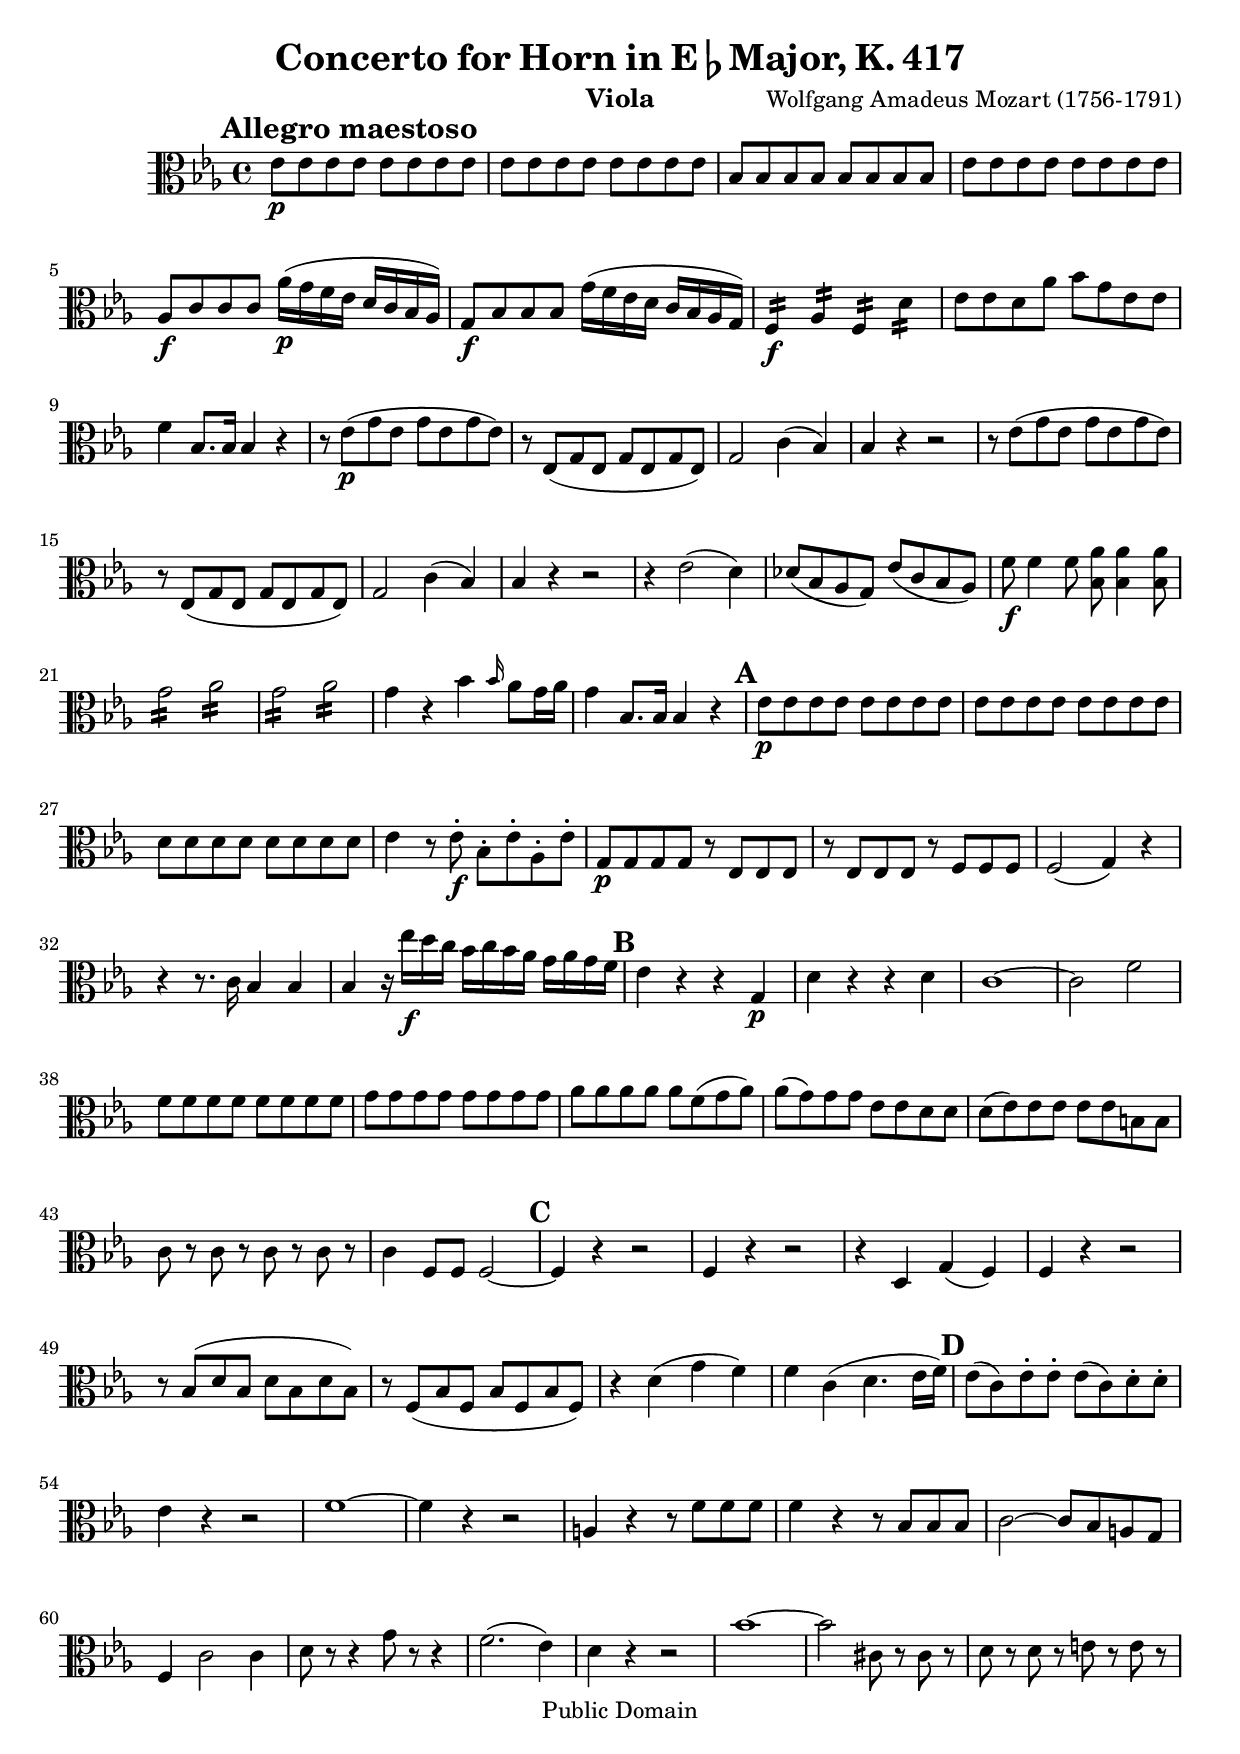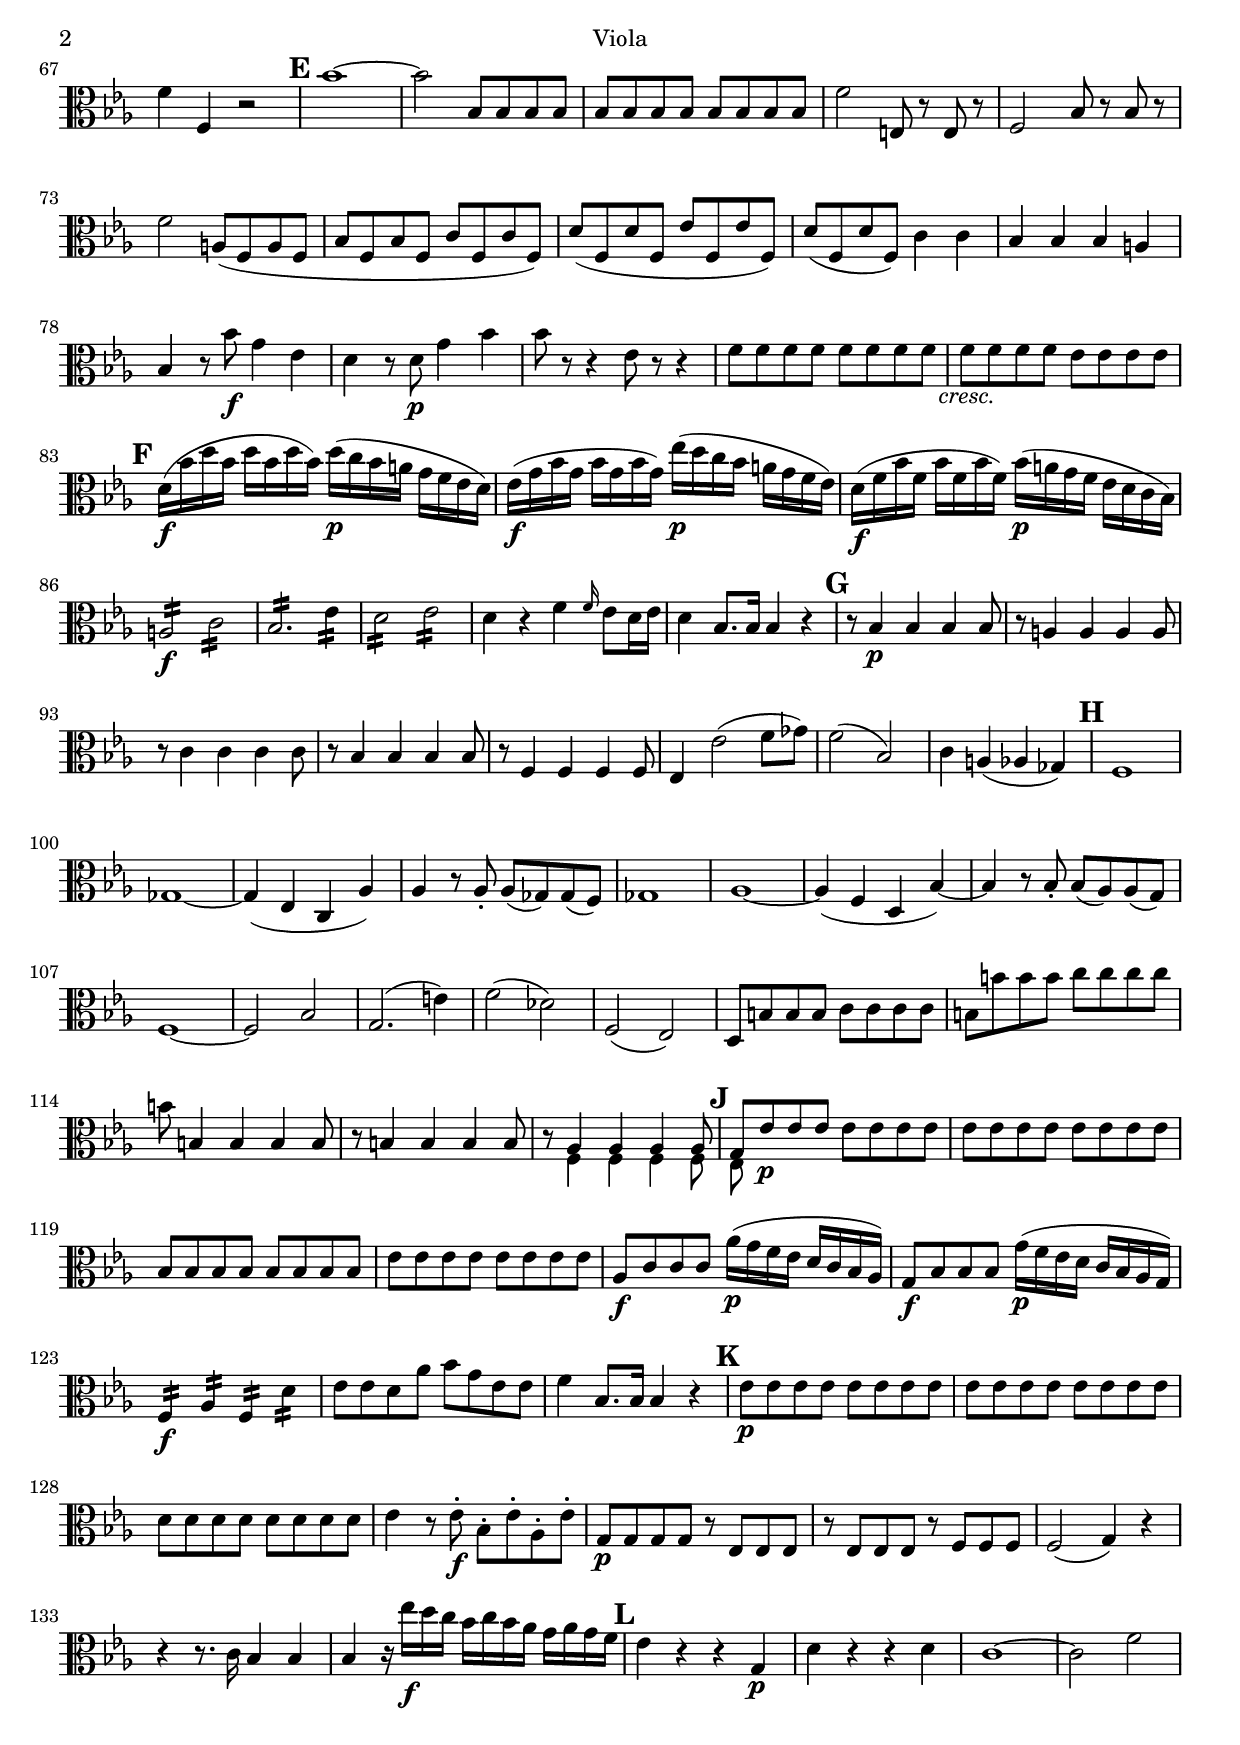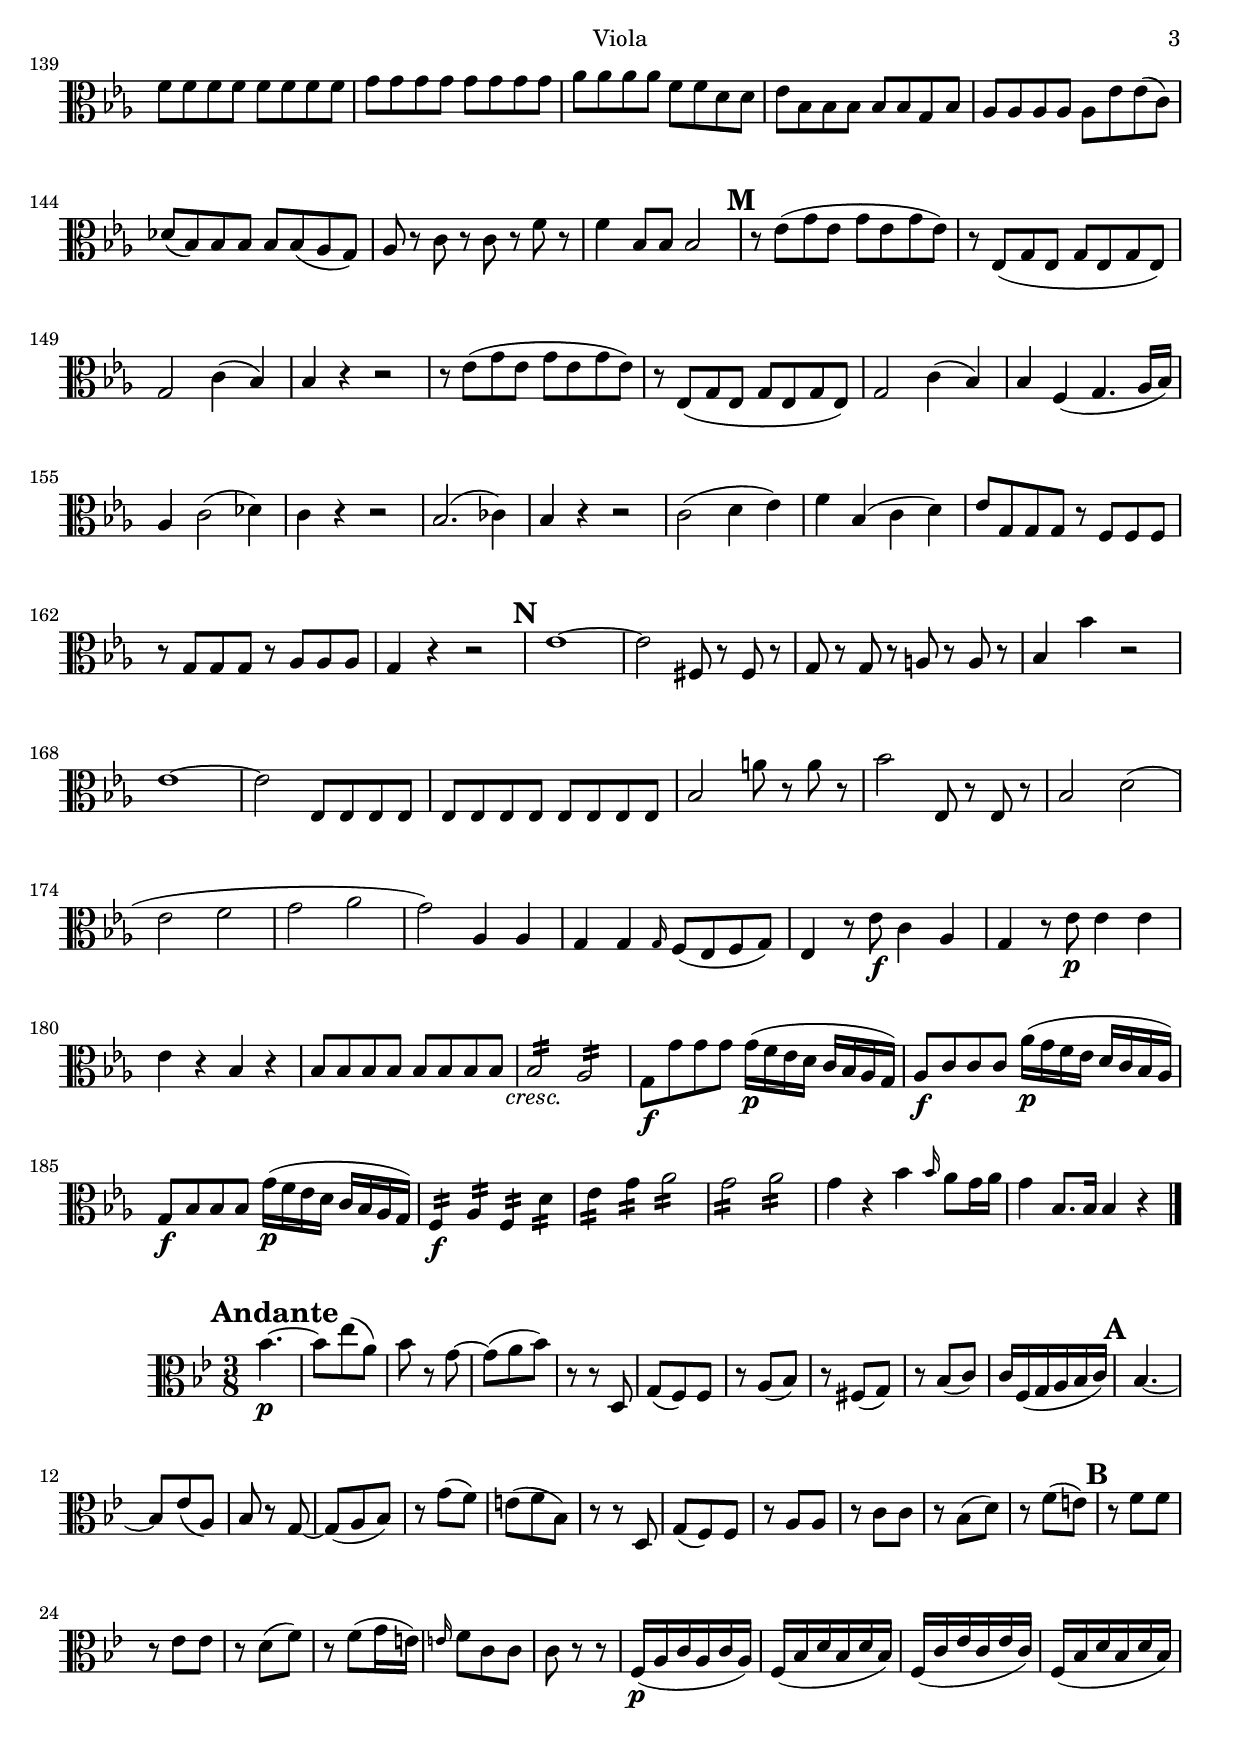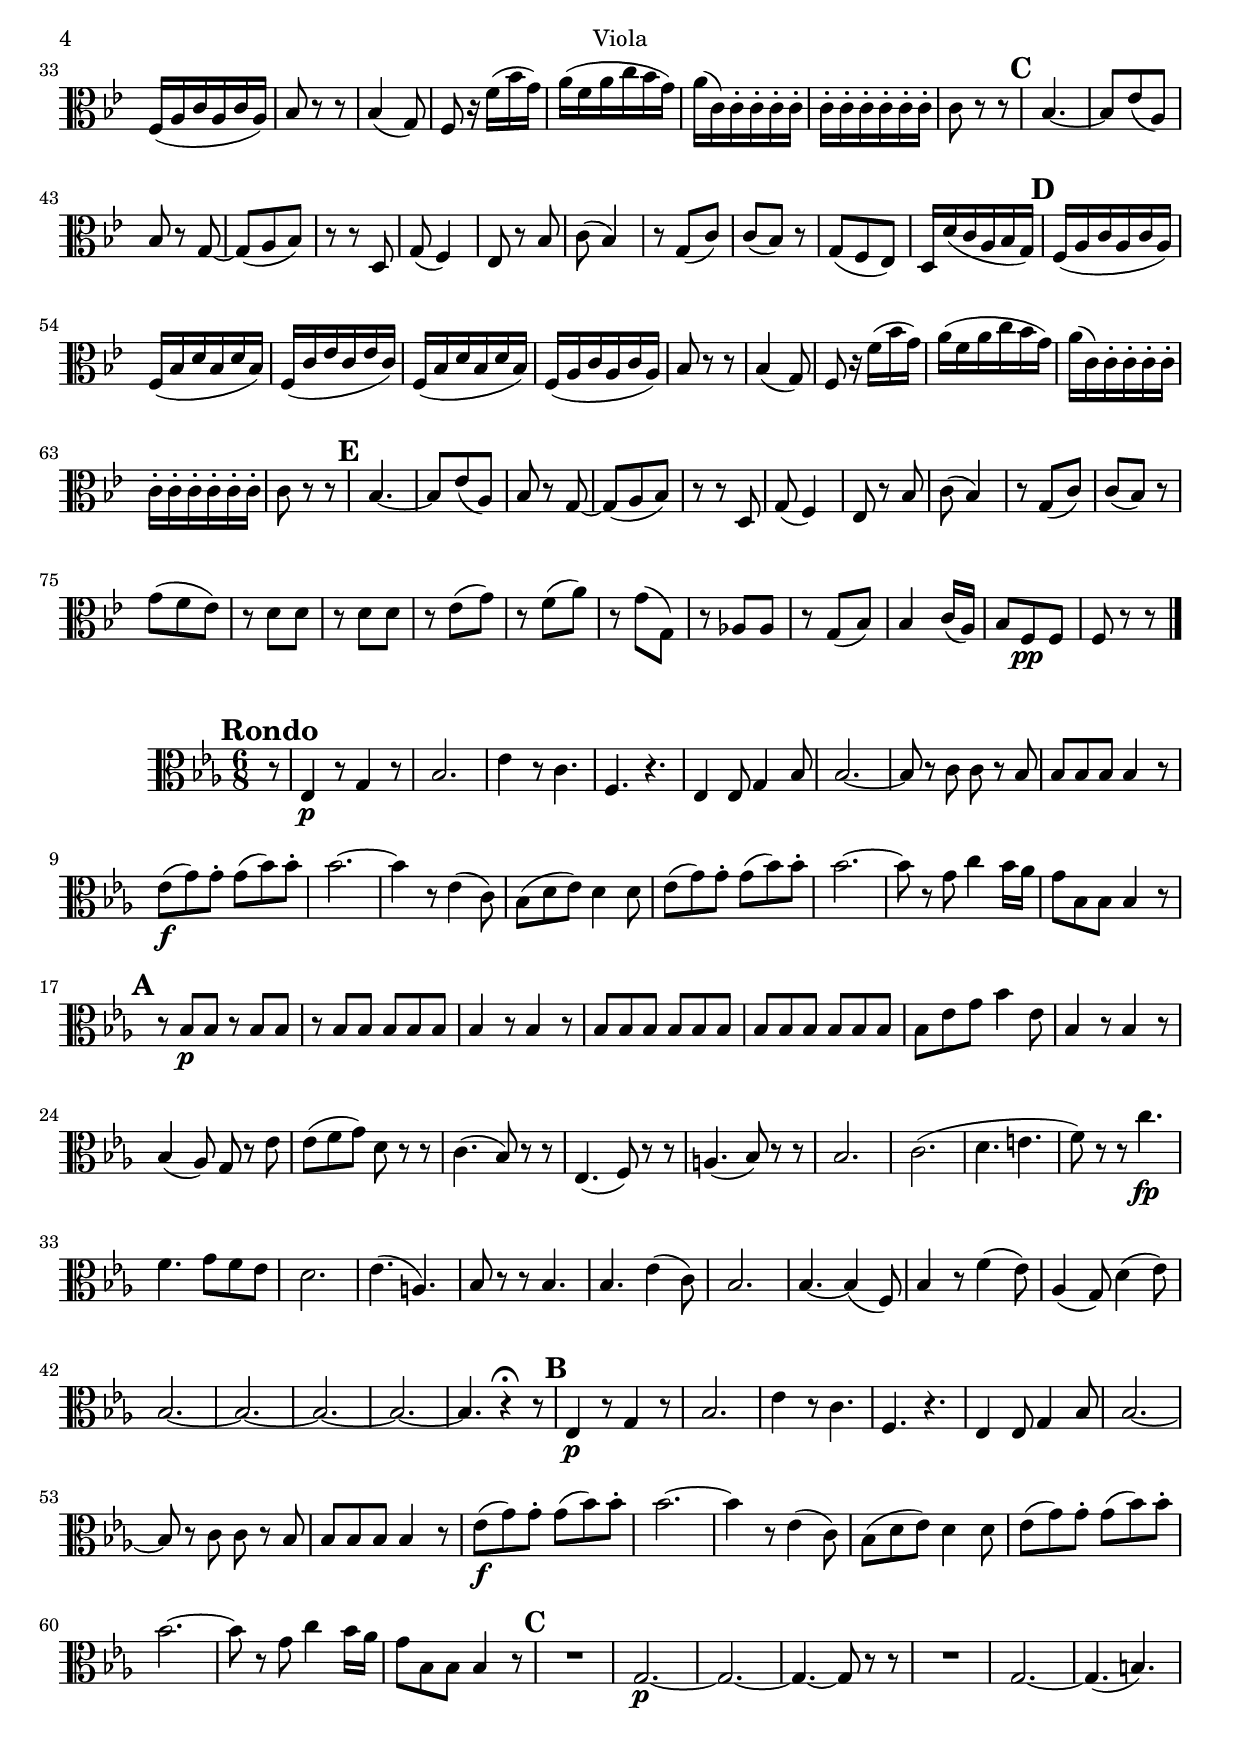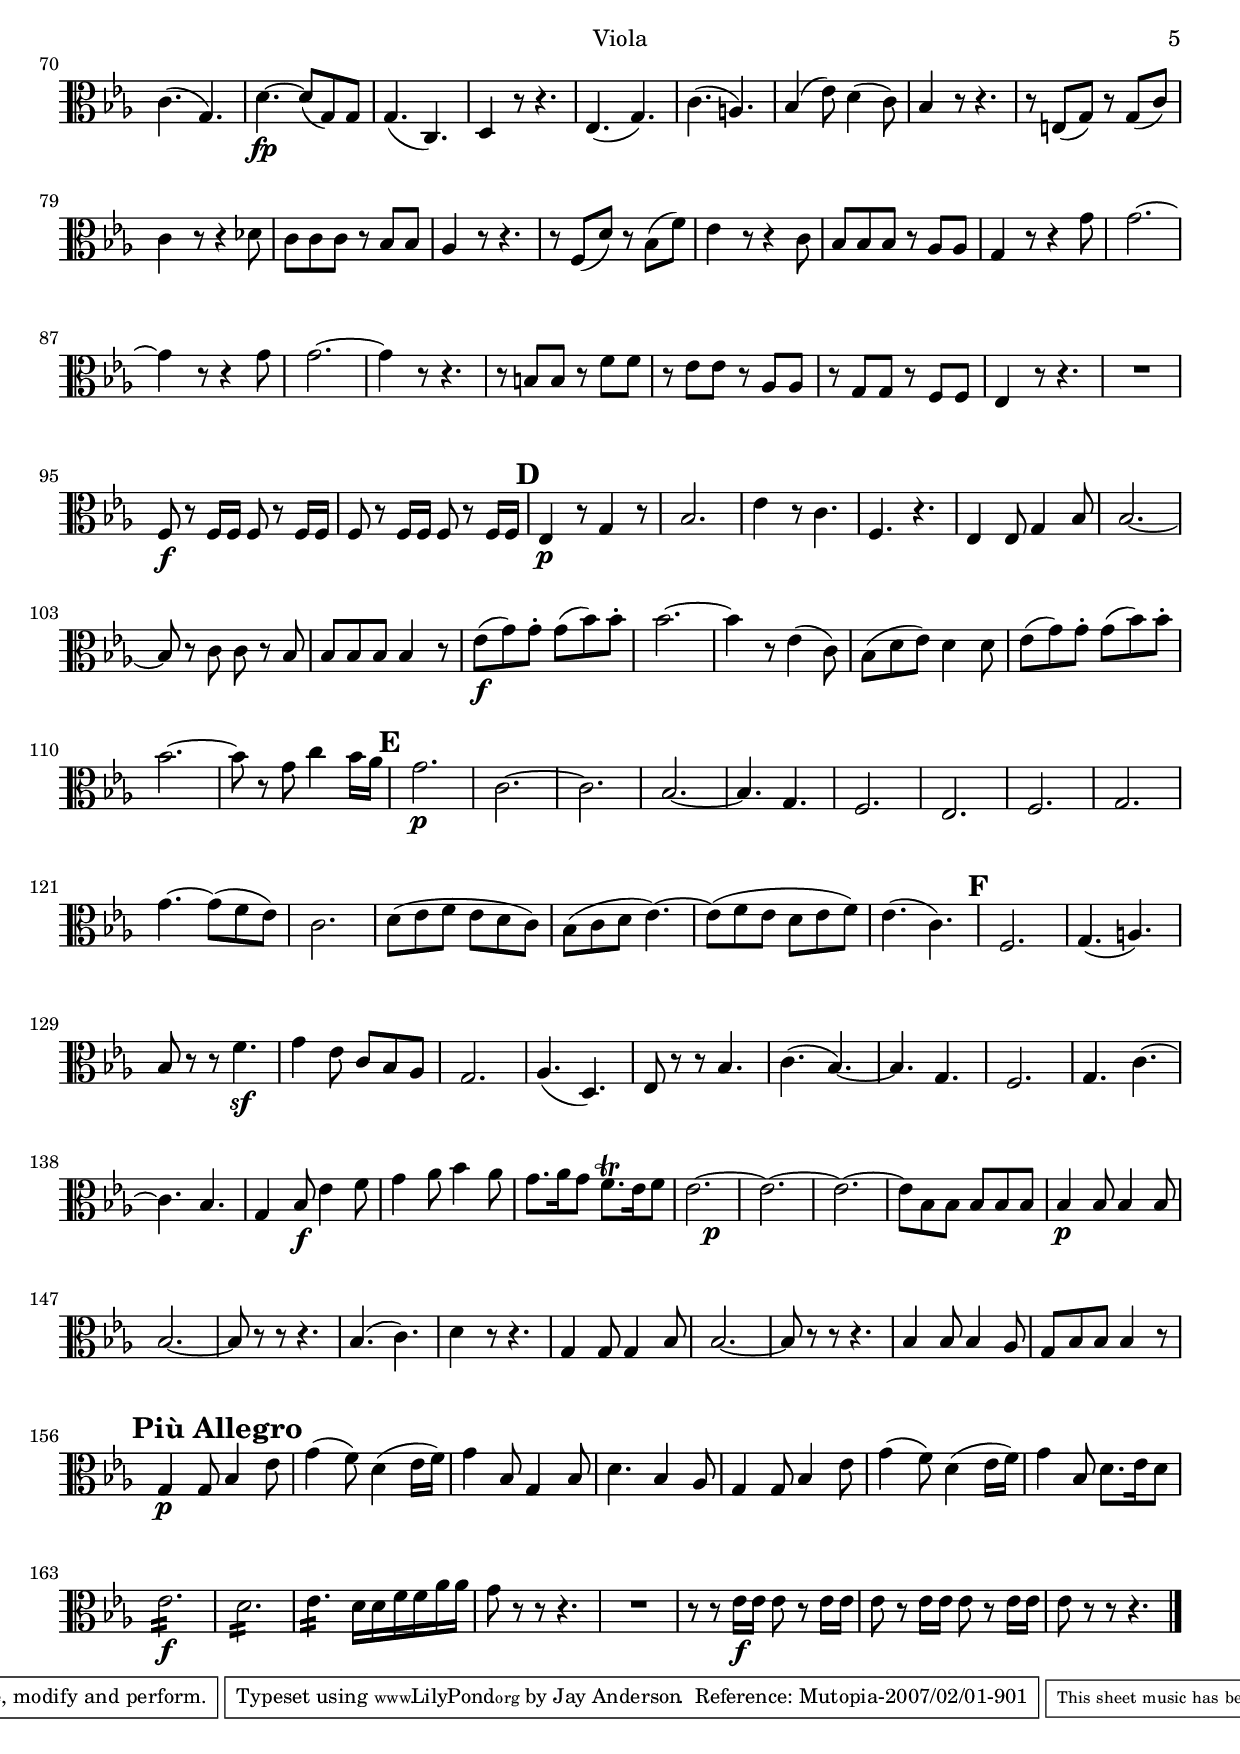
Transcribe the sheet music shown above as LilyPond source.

\version "2.11.12"

\include "defs.lyi"
\include "defs.lyi"

violaMvtI = \relative c'
{
  \key ees \major
  \clef alto
  ees8\p \repeat unfold 15 ees |
  \repeat unfold 8 bes |
  \repeat unfold 8 ees |
  aes,\f c c c aes'16(\p g f ees d c bes aes) |
  g8\f bes bes bes g'16( f ees d c bes aes g) |
  f4:16\f aes:16 f:16 d':16 |
  ees8 ees d aes' bes g ees ees |
  f4 bes,8. bes16 bes4 r |

  <<
    {s8 s\p}
    \repeat unfold 2
    {
      r8 ees( g ees g ees g ees) |
      r ees,( g ees g ees g ees) |
      g2 c4( bes) |
      bes4 r r2 |
    }
  >>
  r4 ees2( d4) |
  des8( bes aes g) ees'( c bes aes) |
  f'8\f f4 f8 <aes bes,>8 <aes bes,>4 <aes bes,>8 |
  \repeat unfold 2 { g2:16 aes:16 | }
  g4 r bes \grace bes16 aes8 g16 aes |
  g4 bes,8. bes16 bes4 r |

  %solo
  ees8\p \repeat unfold 15 ees8 |
  \repeat unfold 8 d |
  ees4 r8 ees-.\f bes-. ees-. aes,-. ees'-. |
  g,\p g g g r ees ees ees |
  r ees ees ees r f f f |
  f2( g4) r |
  r r8. c16 bes4 bes |
  bes r16 ees'\f d c bes c bes aes g aes g f |
  ees4 r r g,\p |
  d' r r d |
  c1~ | c2 f |
  \repeat unfold 8 f8 |
  \repeat unfold 8 g |
  aes aes aes aes aes f( g aes) |
  aes( g) g g ees ees d d |
  d( ees) ees ees ees ees b b |
  c r c r c r c r |
  c4 f,8 f f2~ |
  f4 r r2 |
  f4 r r2 |
  r4 d g( f) |
  f r r2 |
  r8 bes( d bes d bes d bes) |
  r f( bes f bes f bes f) |
  r4 d'( g f) |
  f c( d4. ees16 f) |
  ees8( c) ees-. ees-. ees( c) d-. d-. |
  ees4 r r2 |
  f1~ | f4 r r2 |
  a,4 r r8 f' f f |
  f4 r r8 bes, bes bes |
  c2~ c8 bes a g |
  f4 c'2 c4 |
  d8 r r4 g8 r r4 |
  f2.( ees4) |
  d4 r r2 |

  bes'1~ |
  bes2 cis,8 r cis r |
  d r d r e r e r |
  f4 f, r2 |

  bes'1~ |
  bes2 \repeat unfold 12 bes,8 |
  f'2 e,8 r e r |
  f2 bes8 r bes r |
  f'2 a,8( f a f |
  bes f bes f c' f, c' f,) |
  d'( f, d' f, ees' f, ees' f,) |
  d'( f, d' f,) c'4 c |
  bes bes bes a |
  bes r8 bes'\f g4 ees |
  d r8 d\p g4 bes |
  bes8 r r4 ees,8 r r4 |
  \repeat unfold 8 f8 |
  f\mcresc f f f ees ees ees ees |

  %tutti
  d16(\f bes' d bes d bes d bes) d(\p c bes a g f ees d) |
  ees(\f g bes g bes g bes g) ees'(\p d c bes a g f ees) |
  d(\f f bes f bes f bes f) bes(\p a g f ees d c bes) |
  a2:16\f c:16 |
  bes2.:16 ees4:16 |
  d2:16 ees:16 |
  d4 r f \grace f16 ees8 d16 ees |
  d4 bes8. bes16 bes4 r |

  %solo
  r8 bes4\p bes bes bes8 |
  r8 a4 a a a8 |
  r8 c4 c c c8 |
  r8 bes4 bes bes bes8 |
  r8 f4 f f f8 |
  ees4 ees'2( f8 ges) |
  f2( bes,) |
  c4 a( aes ges) |
  f1 |
  ges1~ |
  ges4( ees c aes') |
  aes r8 aes-. aes( ges) ges( f) |
  ges1 |
  aes~ |
  aes4( f d bes'~) |
  bes r8 bes-. bes( aes) aes( g) |
  f1~ | f2 bes |
  g2.( e'4) |
  f2( des) |
  f,( ees) |
  d8 b' b b c c c c |
  b b' b b c c c c |
  b8 b,4 b b b8 |
  r8 b4 b b b8 |
  r8 <<
    {
      \voiceOne
      aes4 aes aes aes8 | g
    }
    \new Voice
    {
      \voiceTwo
      f4 f f f8 | ees
    }
  >> ees'\p ees ees \oneVoice \repeat unfold 12 ees |

  \repeat unfold 8 bes |
  \repeat unfold 8 ees |
  aes,8\f c c c aes'16(\p g f ees d c bes aes) |
  g8\f bes bes bes g'16(\p f ees d c bes aes g) |
  f4:16\f aes:16 f:16 d':16 |
  ees8 ees d aes' bes g ees ees |
  f4 bes,8. bes16 bes4 r |

  %solo
  ees8\p \repeat unfold 15 ees8 |
  \repeat unfold 8 d |
  ees4 r8 ees-.\f bes-. ees-. aes,-. ees'-. |
  g,\p g g g r ees ees ees |
  r ees ees ees r f f f |
  f2( g4) r |
  r r8. c16 bes4 bes |
  bes r16 ees'\f d c bes c bes aes g aes g f |
  ees4 r r g,\p |
  d' r r d |
  c1~ | c2 f |
  \repeat unfold 8 f8 |
  \repeat unfold 8 g |
  aes aes aes aes f f d d |
  ees bes bes bes bes bes g bes |
  aes aes aes aes aes ees' ees( c) |
  des( bes) bes bes bes bes( aes g) |
  aes r c r c r f r |
  f4 bes,8 bes bes2 |

  %tutti
  r8 ees( g ees g ees g ees) |
  r8 ees,( g ees g ees g ees) |
  g2 c4( bes) |
  bes r r2 |

  %solo
  r8 ees( g ees g ees g ees) |
  r8 ees,( g ees g ees g ees) |
  g2 c4( bes) |
  bes f( g4. aes16 bes) |
  aes4 c2( des4) |
  c4 r r2 |
  bes2.( ces4) |
  bes4 r r2 |
  c2( d4 ees) |
  f bes,( c d) |
  ees8 g, g g r f f f |
  r g g g r aes aes aes |
  g4 r r2 |

  %tutti
  ees'1~ |
  ees2 fis,8 r fis r |
  g r g r a r a r |
  bes4 bes' r2 |

  %solo
  ees,1~ |
  ees2 \repeat unfold 12 ees,8 |
  bes'2 a'8 r a r |
  bes2 ees,,8 r ees r |
  bes'2 d( | ees f | g aes |
  g) aes,4 aes |
  g g \grace g16 f8( ees f g) |
  ees4 r8 ees'8\f c4 aes |
  g r8 ees'8\p ees4 ees |
  ees r bes r |
  \repeat unfold 8 bes8 |
  bes2:16\mcresc aes:16 |
  g8\f g' g g g16(\p f ees d c bes aes g) |
  aes8\f c c c aes'16(\p g f ees d c bes aes) |
  g8\f bes bes bes g'16(\p f ees d c bes aes g) |
  f4:16\f aes:16 f:16 d':16 |
  ees:16 g:16 aes2:16 |
  g:16 aes:16 |
  g4 r bes \grace bes16 aes8 g16 aes |
  g4 bes,8. bes16 bes4 r |
}


\include "defs.lyi"

violaMvtII = \relative c''
{
  \key bes \major
  \clef alto
  bes4.~\p |
  bes8 ees( a,) |
  bes r g~ |
  g( a bes) |
  r r d,, |
  g( f) f |
  r a( bes) |
  r fis( g) |
  r bes( c) |
  c16 f,( g a bes c) |
  bes4.~ |
  bes8 ees( a,) |
  bes r g~ |
  g( a bes) |
  r g'( f) |
  e( f bes,) |
  r r d, |
  g( f) f |
  r a a |
  r c c |
  r bes( d) |
  r f( e) |
  r f f |
  r ees ees |
  r d( f) |
  r f( g16 e) |
  \grace e16 f8 c c |
  c r r |
  f,16(\p a c a c a) |
  f( bes d bes d bes) |
  f( c' ees c ees c) |
  f,( bes d bes d bes) |
  f( a c a c a) |
  bes8 r r |
  bes4( g8) |
  f8 r16 f'( bes g) |
  a( f a c bes g) |
  a( c,) c-. c-. c-. c-. |
  c-. c-. c-. c-. c-. c-. |
  c8 r r |
  bes4.~ |
  bes8 ees( a,) |
  bes r g~ |
  g( a bes) |
  r r d, |
  g( f4) |
  ees8 r bes' |
  c( bes4) |
  r8 g( c) |
  c( bes) r |
  g( f ees) |
  d16 d'( c a bes g) |
  f16( a c a c a) |
  f( bes d bes d bes) |
  f( c' ees c ees c) |
  f,( bes d bes d bes) |
  f( a c a c a) |
  bes8 r r |
  bes4( g8) |
  f r16 f'( bes g) |
  a( f a c bes g) |
  a( c,) c-. c-. c-. c-. |
  c-. c-. c-. c-. c-. c-. |
  c8 r r |
  bes4.~ |
  bes8 ees( a,) |
  bes r g~ |
  g( a bes) |
  r r d, |
  g( f4) |
  ees8 r bes' |
  c8( bes4) |
  r8 g( c) |
  c( bes) r |
  g'( f ees) |
  r d d |
  r d d |
  r ees( g) |
  r f( a) |
  r g( g,) |
  r aes aes |
  r g( bes) |
  bes4 c16( a) |
  bes8 f\pp f |
  f r r |
}


\include "defs.lyi"

violaMvtIIIMain = \relative c
{
  ees4\p r8 g4 r8 |
  bes2. |
  ees4 r8 c4. |
  f, r |
  ees4 ees8 g4 bes8 |
  bes2.~ |
  bes8 r c c r bes |
  bes bes bes bes4 r8 |

  ees(\f g) g-. g( bes) bes-. |
  bes2.~ |
  bes4 r8 ees,4( c8) |
  bes( d ees) d4 d8 |
  ees( g) g-. g( bes) bes-. |
  bes2.~ |
  bes8 r g c4 bes16 aes |
}

violaMvtIIIMainEnd = \relative c''
{
  g8 bes, bes bes4 r8 |
}

violaMvtIII = \relative c'
{
  \key ees \major
  \clef alto
  r8
  \violaMvtIIIMain
  \violaMvtIIIMainEnd

  r8 bes\p bes r bes bes |
  r bes bes bes bes bes |
  bes4 r8 bes4 r8 |
  \repeat unfold 12 bes8 |
  bes ees g bes4 ees,8 |
  bes4 r8 bes4 r8 |
  bes4( aes8) g8 r ees' |
  ees( f g) d r r |
  c4.( bes8) r r |
  ees,4.( f8) r r |
  a4.( bes8) r r |
  bes2. |
  c( |
  d4. e |
  f8) r r c'4.\fp |
  f, g8 f ees |
  d2. |
  ees4.( a,) |
  bes8 r r bes4. |
  bes ees4( c8) |
  bes2. |
  bes4.~ bes4( f8) |
  bes4 r8 f'4( ees8) |
  aes,4( g8) d'4( ees8) |
  \repeat unfold 4 bes2.~ |
  bes4. r4\fermata r8 |

  \violaMvtIIIMain
  \violaMvtIIIMainEnd

  R2. |
  g2.~\p | g~ | g4.~ g8 r r |
  R2. |
  g2.~ |
  g4.( b) |
  c( g) |
  d'~\fp d8( g,) g |
  g4.( c,) |
  d4 r8 r4. |
  ees4.( g) |
  c( a) |
  bes4( ees8) d4( c8) |
  bes4 r8 r4. |
  r8 e,( g) r g( c) |
  c4 r8 r4 des8 |
  c c c r bes bes |
  aes4 r8 r4. |
  r8 f( d') r bes( f') |
  ees4 r8 r4 c8 |
  bes bes bes r aes aes |
  g4 r8 r4 g'8 |
  g2.~ |
  g4 r8 r4 g8 |
  g2.~ |
  g4 r8 r4. |
  r8 b, b r f' f |
  r ees ees r aes, aes |
  r g g r f f |
  ees4 r8 r4. |
  R2. |
  f8\f r f16 f \repeat unfold 3 {f8 r f16 f} |
  \violaMvtIIIMain

  g'2.\p
  c,~ | c |
  bes~ |
  bes4. g |
  f2. | ees | f |

  g2. |
  g'4.~ g8( f ees) |
  c2. |
  d8( ees f ees d c) |
  bes( c d ees4.~) |
  ees8( f ees d ees f) |
  ees4.( c) |

  f,2. |
  g4.( a) |
  bes8 r r f'4.\sf |
  g4 ees8 c bes aes |
  g2. |
  aes4.( d,) |
  ees8 r r bes'4. |
  c( bes~) |
  bes g |
  f2. |
  g4. c~ |
  c bes |
  g4 bes8\f ees4 f8 |
  g4 aes8 bes4 aes8 |
  g8. aes16 g8 f8.\trill ees16 f8 |
  << {s4. s\p} ees2.~ >> | ees~ | ees~ |
  ees8 bes bes bes bes bes |
  bes4\p bes8 bes4 bes8 |
  bes2.~ |
  bes8 r r r4. |
  bes( c) |
  d4 r8 r4. |
  g,4 g8 g4 bes8 |
  bes2.~ |
  bes8 r r r4. |
  bes4 bes8 bes4 aes8 |
  g bes bes bes4 r8 |

  g4\p g8 bes4 ees8 |
  g4( f8) d4( ees16 f) |
  g4 bes,8 g4 bes8 |
  d4. bes4 aes8 |
  g4 g8 bes4 ees8 |
  g4( f8) d4( ees16 f) |
  g4 bes,8 d8. ees16 d8 |
  ees2.:16\f |
  d2.:16 |
  ees4.:16 d16 d f f aes aes |
  g8 r r r4. |
  R2. |
  r8 r ees16\f ees ees8
    \repeat unfold 3 {r ees16 ees ees8} r8 r r4. |
}



instrument = "Viola"

\paper
{
  ragged-last-bottom = ##f
}

\book
{
  \include "Header.lyi"
  \score
  {
    \new Staff
    {
      \set Score.skipBars = ##t
      << \violaMvtI \outlineMvtI >>
    }
  }
  \score
  {
    \new Staff
    {
      \set Score.skipBars = ##t
      << \violaMvtII \outlineMvtII >>
    }
  }
  \score
  {
    \new Staff
    {
      \set Score.skipBars = ##t
      << \violaMvtIII \outlineMvtIII >>
    }
  }
}

